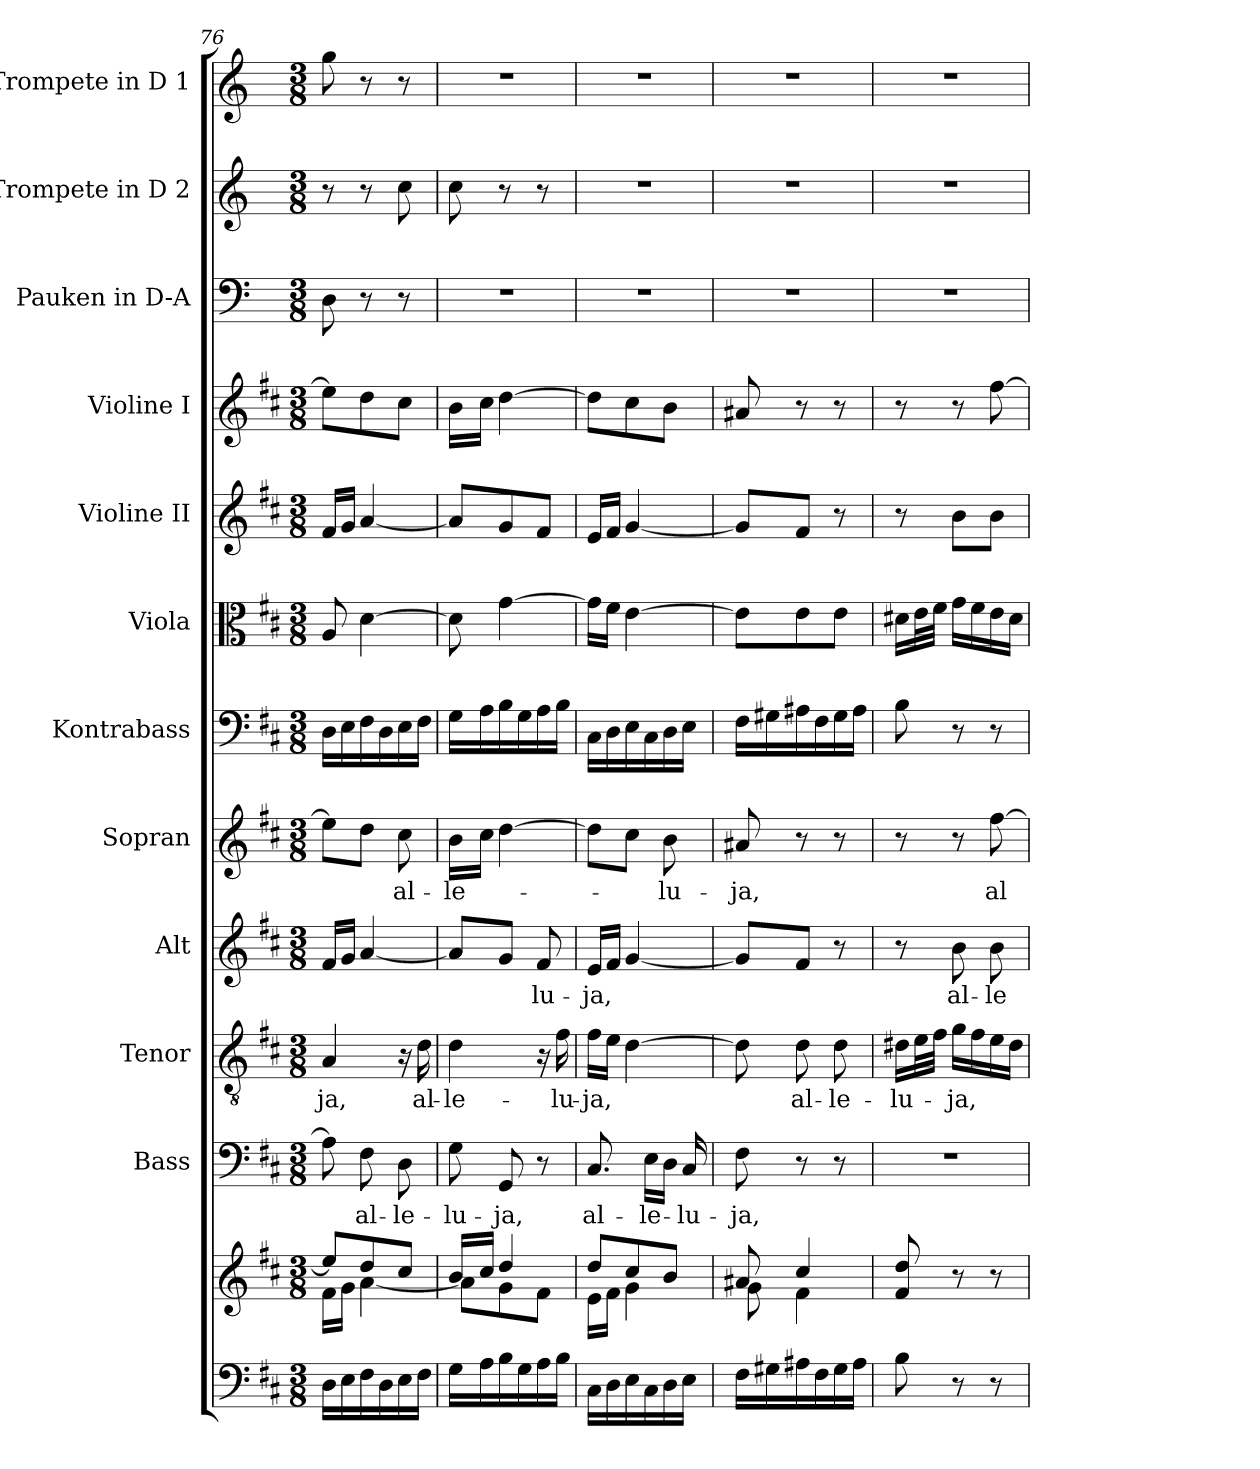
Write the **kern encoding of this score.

**kern	**kern	**kern	**text	**kern	**text	**kern	**text	**kern	**text	**kern	**kern	**kern	**kern	**kern	**kern	**kern
*part12	*part12	*part11	*part11	*part10	*part10	*part9	*part9	*part8	*part8	*part7	*part6	*part5	*part4	*part3	*part2	*part1
*staff13	*staff12	*staff11	*staff11	*staff10	*staff10	*staff9	*staff9	*staff8	*staff8	*staff7	*staff6	*staff5	*staff4	*staff3	*staff2	*staff1
*	*	*I"Bass	*	*I"Tenor	*	*I"Alt	*	*I"Sopran	*	*I"Kontrabass	*I"Viola	*I"Violine II	*I"Violine I	*I"Pauken in D-A	*I"Trompete in D 2	*I"Trompete in D 1
*	*	*I'B.	*	*I'T.	*	*I'A.	*	*I'S.	*	*I'Kb.	*I'Vla.	*I'Vl. II	*I'Vl. I	*I'Pauk.	*I'Trp. D 2	*I'Trp. D 1
*clefF4	*clefG2	*clefF4	*	*clefGv2	*	*clefG2	*	*clefG2	*	*clefF4	*clefC3	*clefG2	*clefG2	*clefF4	*clefG2	*clefG2
*	*	*	*	*	*	*	*	*	*	*ITrd7c12	*	*	*	*ITrd-1c-2	*ITrd-1c-2	*ITrd-1c-2
*k[f#c#]	*k[f#c#]	*k[f#c#]	*	*k[f#c#]	*	*k[f#c#]	*	*k[f#c#]	*	*k[f#c#]	*k[f#c#]	*k[f#c#]	*k[f#c#]	*k[f#c#]	*k[f#c#]	*k[f#c#]
*D:	*D:	*D:	*	*D:	*	*D:	*	*D:	*	*D:	*D:	*D:	*D:	*D:	*D:	*D:
*M3/8	*M3/8	*M3/8	*	*M3/8	*	*M3/8	*	*M3/8	*	*M3/8	*M3/8	*M3/8	*M3/8	*M3/8	*M3/8	*M3/8
=76	=76	=76	=76	=76	=76	=76	=76	=76	=76	=76	=76	=76	=76	=76	=76	=76
*	*^	*	*	*	*	*	*	*	*	*	*	*	*	*	*	*
!	!	!	!	!	!	!LO:LY:b	!	!	!	!	!	!	!	!	!	!	!
16D\LL	8ee/L]	16f#\LL	8A\]	.	4A/	-ja,	16f#/LL	.	8ee\L]	.	16DD\LL	8A/	16f#/LL	8ee\L]	8E\	8r	8aa\
16E\	.	16g\JJ	.	.	.	.	16g/JJ	.	.	.	16EE\	.	16g/JJ	.	.	.	.
!	!	!	!	!LO:LY:b	!	!	!	!	!	!	!	!	!	!	!	!	!
16F#\	8dd/	[<4a\	8F#\	al-	.	.	[4a/	.	8dd\J	.	16FF#\	[4d\	[4a/	8dd\	8r	8r	8r
16D\	.	.	.	.	.	.	.	.	.	.	16DD\	.	.	.	.	.	.
!	!	!	!	!LO:LY:b	!	!	!	!	!	!LO:LY:b	!	!	!	!	!	!	!
16E\	8cc#/J	.	8D\	-le-	16r	.	.	.	8cc#\	al-	16EE\	.	.	8cc#\J	8r	8dd\	8r
!	!	!	!	!	!	!LO:LY:b	!	!	!	!	!	!	!	!	!	!	!
16F#\JJ	.	.	.	.	16d\	al-	.	.	.	.	16FF#\JJ	.	.	.	.	.	.
=77	=77	=77	=77	=77	=77	=77	=77	=77	=77	=77	=77	=77	=77	=77	=77	=77	=77
!	!	!	!	!LO:LY:b	!	!LO:LY:b	!	!	!	!LO:LY:b	!	!	!	!	!	!	!
16G\LL	16b/LL	8a\L]	8G\	-lu-	4d\	-le-	8a/L]	.	16b\LL	-le-	16GG\LL	8d\]	8a/L]	16b\LL	4.r	8dd\	4.r
16A\	16cc#/JJ	.	.	.	.	.	.	.	16cc#\JJ	.	16AA\	.	.	16cc#\JJ	.	.	.
!	!	!	!	!LO:LY:b	!	!	!	!	!	!	!	!	!	!	!	!	!
16B\	4dd/	8g\	8GG/	-ja,	.	.	8g/J	.	[4dd\	.	16BB\	[4g\	8g/	[4dd\	.	8r	.
16G\	.	.	.	.	.	.	.	.	.	.	16GG\	.	.	.	.	.	.
!	!	!	!	!	!	!	!	!LO:LY:b	!	!	!	!	!	!	!	!	!
16A\	.	8f#\J	8r	.	16r	.	8f#/	-lu-	.	.	16AA\	.	8f#/J	.	.	8r	.
!	!	!	!	!	!	!LO:LY:b	!	!	!	!	!	!	!	!	!	!	!
16B\JJ	.	.	.	.	16f#\	-lu-	.	.	.	.	16BB\JJ	.	.	.	.	.	.
=78	=78	=78	=78	=78	=78	=78	=78	=78	=78	=78	=78	=78	=78	=78	=78	=78	=78
!	!	!	!	!LO:LY:b	!	!LO:LY:b	!	!LO:LY:b	!	!	!	!	!	!	!	!	!
16C#\LL	8dd/L	16e\LL	8.C#/	al-	16f#\LL	-ja,	16e/LL	-ja,	8dd\L]	.	16CC#\LL	16g\LL]	16e/LL	8dd\L]	4.r	4.r	4.r
16D\	.	16f#\JJ	.	.	16e\JJ	.	16f#/JJ	.	.	.	16DD\	16f#\JJ	16f#/JJ	.	.	.	.
16E\	8cc#/	4g\	.	.	[4d\	.	[4g/	.	8cc#\J	.	16EE\	[4e\	[4g/	8cc#\	.	.	.
!	!	!	!	!LO:LY:b	!	!	!	!	!	!	!	!	!	!	!	!	!
16C#\	.	.	16E\LL	-le-	.	.	.	.	.	.	16CC#\	.	.	.	.	.	.
!	!	!	!	!	!	!	!	!	!	!LO:LY:b	!	!	!	!	!	!	!
16D\	8b/J	.	16D\JJ	.	.	.	.	.	8b\	-lu-	16DD\	.	.	8b\J	.	.	.
!	!	!	!	!LO:LY:b	!	!	!	!	!	!	!	!	!	!	!	!	!
16E\JJ	.	.	16C#/	-lu-	.	.	.	.	.	.	16EE\JJ	.	.	.	.	.	.
!!LO:PB:g=z
=79	=79	=79	=79	=79	=79	=79	=79	=79	=79	=79	=79	=79	=79	=79	=79	=79	=79
!	!	!	!	!LO:LY:b	!	!	!	!	!	!LO:LY:b	!	!	!	!	!	!	!
16F#\LL	8a#X/	8g\	8F#\	-ja,	8d\]	.	8g/L]	.	8a#X/	-ja,	16FF#\LL	8e\L]	8g/L]	8a#X/	4.r	4.r	4.r
16G#X\	.	.	.	.	.	.	.	.	.	.	16GG#X\	.	.	.	.	.	.
!	!	!	!	!	!	!LO:LY:b	!	!	!	!	!	!	!	!	!	!	!
16A#X\	4cc#/	4f#\	8r	.	8d\	al-	8f#/J	.	8r	.	16AA#X\	8e\	8f#/J	8r	.	.	.
16F#\	.	.	.	.	.	.	.	.	.	.	16FF#\	.	.	.	.	.	.
!	!	!	!	!	!	!LO:LY:b	!	!	!	!	!	!	!	!	!	!	!
16G#\	.	.	8r	.	8d\	-le-	8r	.	8r	.	16GG#\	8e\J	8r	8r	.	.	.
16A#\JJ	.	.	.	.	.	.	.	.	.	.	16AA#\JJ	.	.	.	.	.	.
*	*v	*v	*	*	*	*	*	*	*	*	*	*	*	*	*	*	*
=80	=80	=80	=80	=80	=80	=80	=80	=80	=80	=80	=80	=80	=80	=80	=80	=80
!	!	!	!	!	!LO:LY:b	!	!	!	!	!	!	!	!	!	!	!
8B\	8f#/ 8dd/	4.r	.	16d#X\LL	-lu-	8r	.	8r	.	8BB\	16d#X\LL	8r	8r	4.r	4.r	4.r
.	.	.	.	32e\L	.	.	.	.	.	.	32e\L	.	.	.	.	.
.	.	.	.	32f#\JJJ	.	.	.	.	.	.	32f#\JJJ	.	.	.	.	.
!	!	!	!	!	!LO:LY:b	!	!LO:LY:b	!	!	!	!	!	!	!	!	!
8r	8r	.	.	16g\LL	-ja,	8b\	al-	8r	.	8r	16g\LL	8b\L	8r	.	.	.
.	.	.	.	16f#\	.	.	.	.	.	.	16f#\	.	.	.	.	.
!	!	!	!	!	!	!	!LO:LY:b	!	!LO:LY:b	!	!	!	!	!	!	!
8r	8r	.	.	16e\	.	8b\	-le-	[8ff#\	al-	8r	16e\	8b\J	[8ff#\	.	.	.
.	.	.	.	16d#\JJ	.	.	.	.	.	.	16d#\JJ	.	.	.	.	.
=	=	=	=	=	=	=	=	=	=	=	=	=	=	=	=	=
*-	*-	*-	*-	*-	*-	*-	*-	*-	*-	*-	*-	*-	*-	*-	*-	*-
